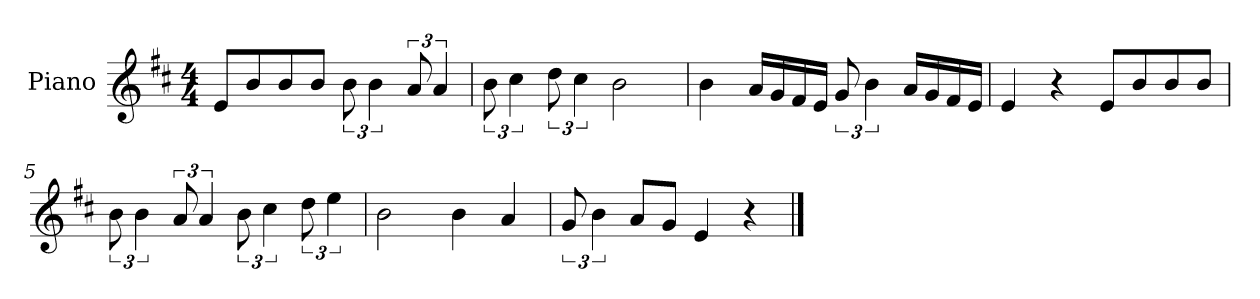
**kern
*part1
*staff1
*I"Piano
*I'P-no
*clefG2
*k[f#c#]
*M4/4
*MM94
=1
8e/L
8b/
8b/
8b/J
12b\
6b\
12a/
6a/
=2
12b\
6cc#\
12dd\
6cc#\
2b\
=3
4b\
16a/LL
16g/
16f#/
16e/JJ
12g/
6b\
16a/LL
16g/
16f#/
16e/JJ
=4
4e/
4r
8e/L
8b/
8b/
8b/J
=5
12b\
6b\
12a/
6a/
12b\
6cc#\
12dd\
6ee\
!!LO:LB:g=z
=6
2b\
4b\
4a/
=7
12g/
6b\
8a/L
8g/J
4e/
4r
==
*-
